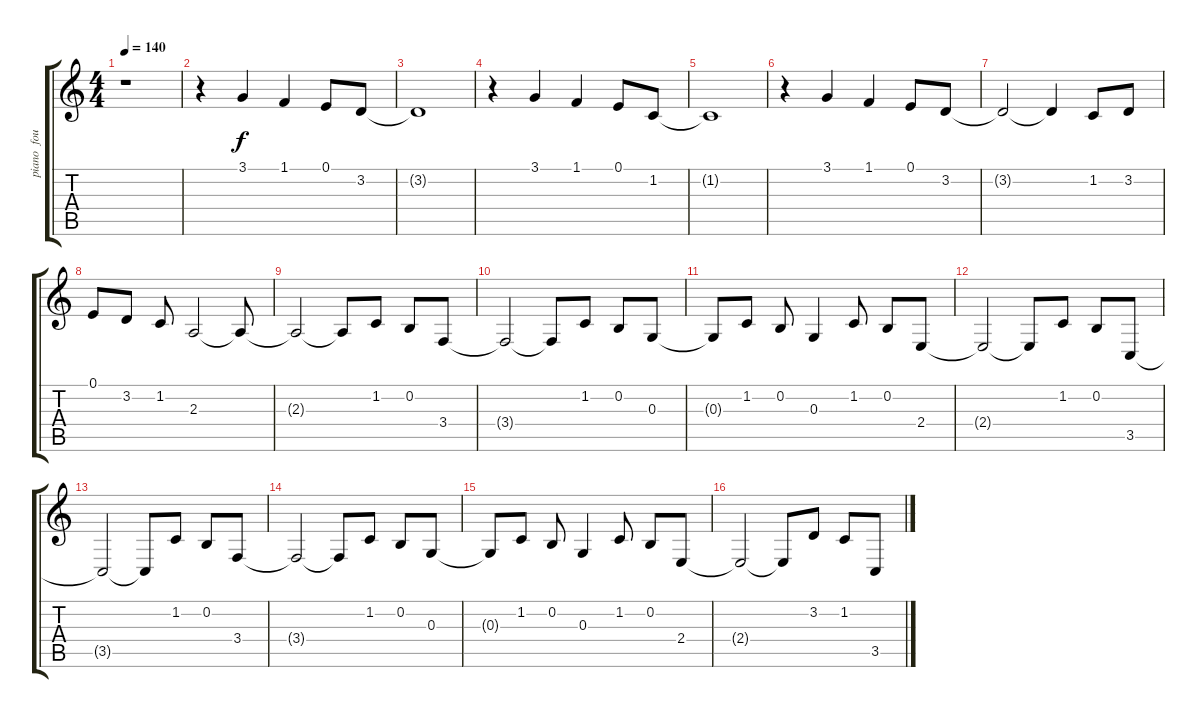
\track ("piano  four" "piano  fou") {instrument brightacousticpiano}
\staff {score tabs}
\tuning (E4 B3 G3 D3 A2 E2) {hide}
\ts (4 4)
\tempo 140
\clef g2
\ks c
r.1{dy f} |
r.4 3.1.4{balance 16} 1.1.4 0.1.8 3.2.8 |
3.2{t}.1 |
r.4 3.1.4{balance 0} 1.1.4 0.1.8 1.2.8 |
1.2{t}.1 |
r.4 3.1.4 1.1.4 0.1.8 3.2.8 |
3.2{t}.2 3.2{t}.4 1.2.8 3.2.8 |
0.1.8 3.2.8 1.2.8 2.3.2 2.3{t}.8 |
2.3{t}.2 2.3{t}.8 1.2.8{balance 8} 0.2.8 3.4.8 |
3.4{t}.2 3.4{t}.8 1.2.8 0.2.8 0.3.8 |
0.3{t}.8 1.2.8 0.2.8 0.3.4 1.2.8 0.2.8 2.4.8 |
2.4{t}.2 2.4{t}.8 1.2.8 0.2.8 3.5.8 |
3.5{t}.2 3.5{t}.8 1.2.8 0.2.8 3.4.8 |
3.4{t}.2 3.4{t}.8 1.2.8 0.2.8 0.3.8 |
0.3{t}.8 1.2.8 0.2.8 0.3.4 1.2.8 0.2.8 2.4.8 |
2.4{t}.2 2.4{t}.8 3.2.8 1.2.8 3.5.8
